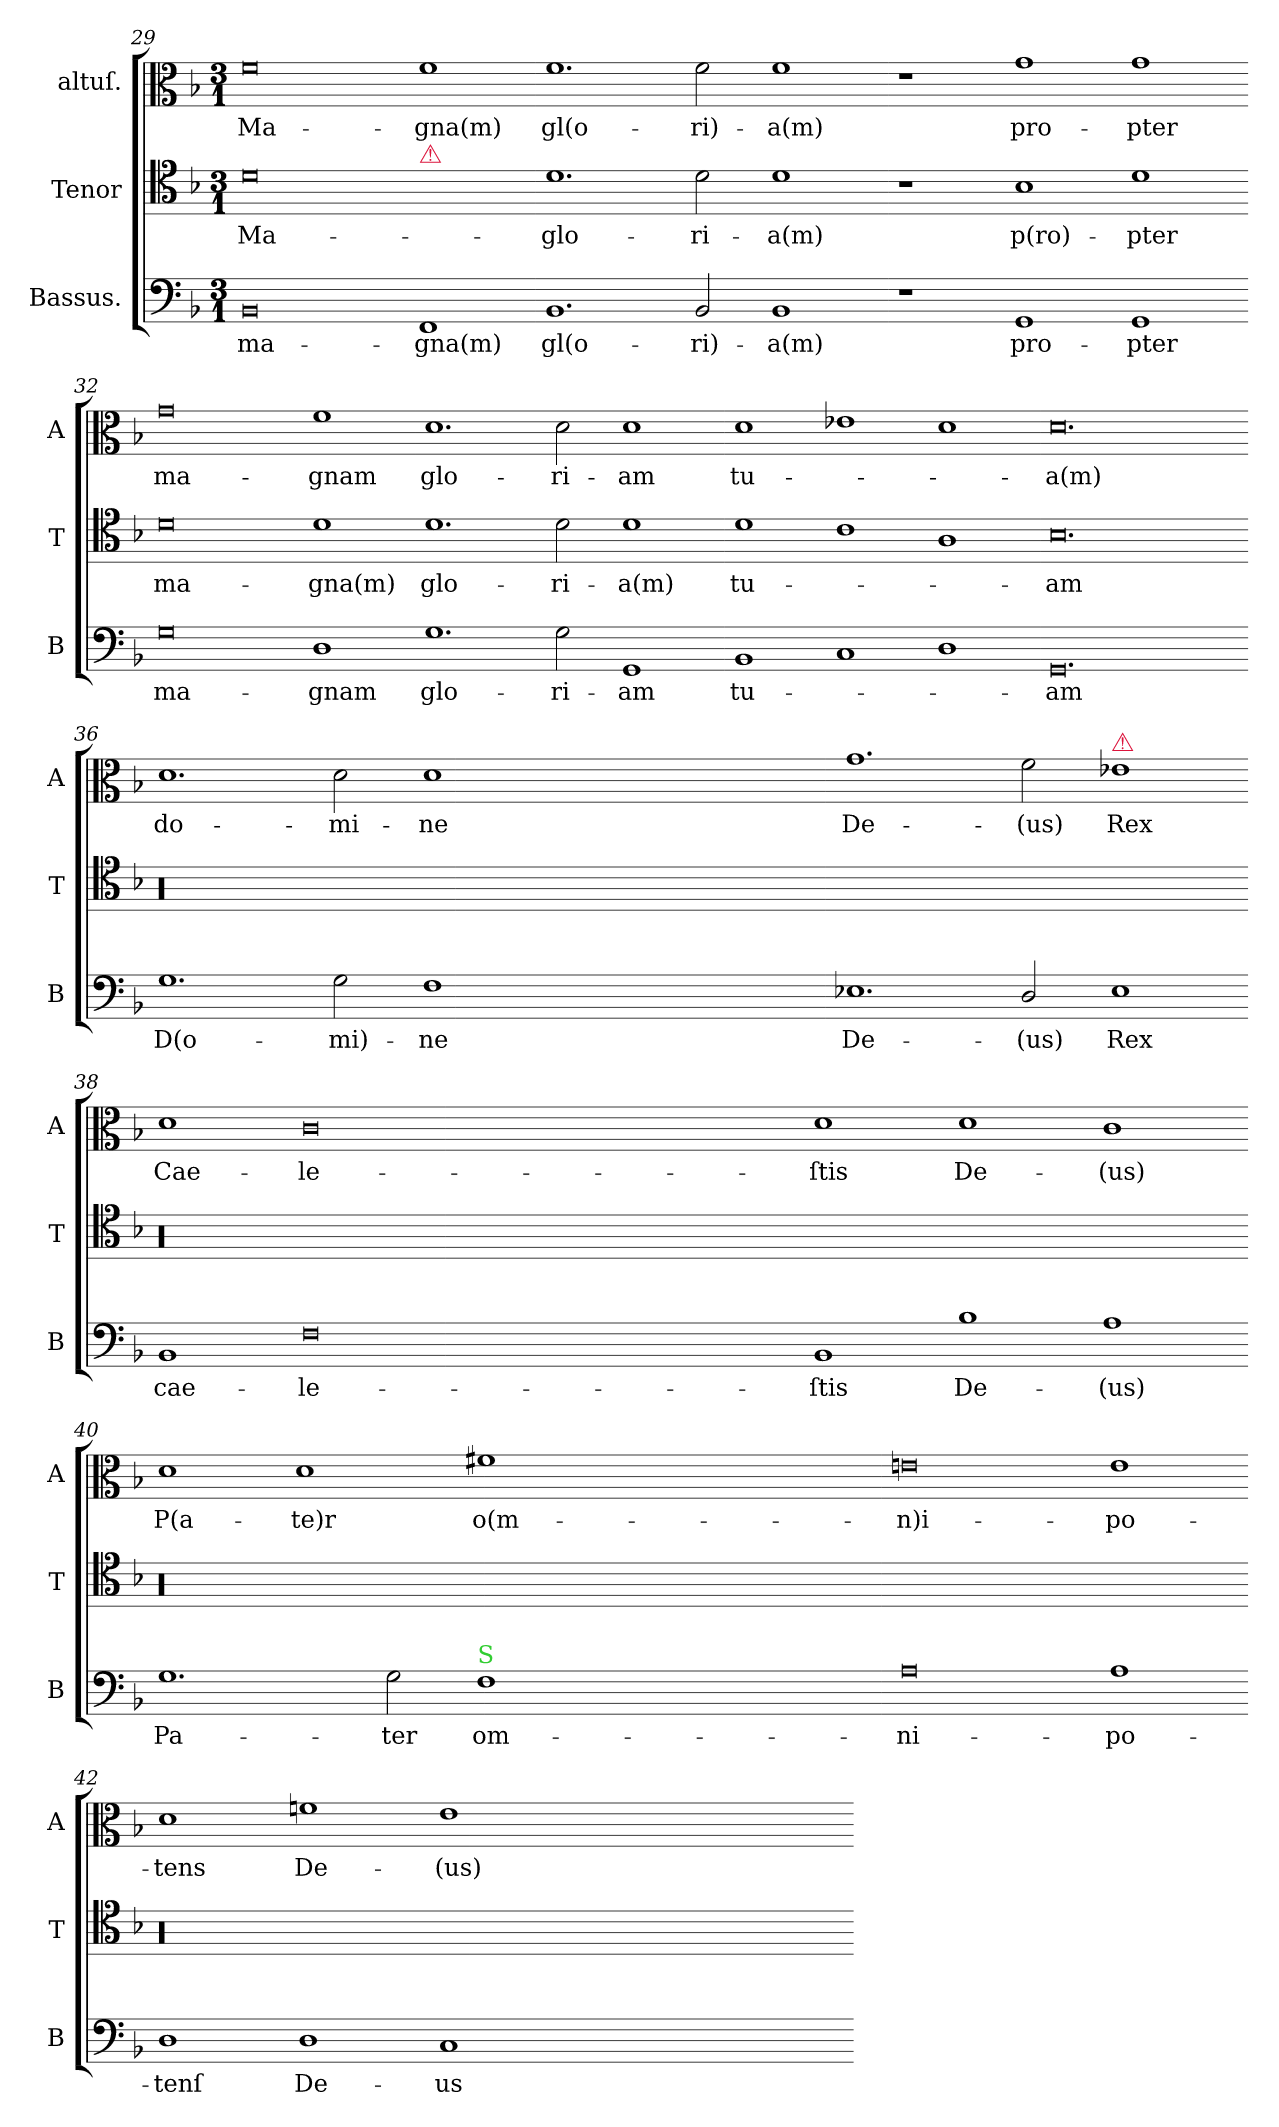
**kern	**text	**kern	**text	**kern	**text
*part3	*part3	*part2	*part2	*part1	*part1
*staff3	*staff3	*staff2	*staff2	*staff1	*staff1
*I"Bassus.	*	*I"Tenor	*	*I"altuſ.	*
*I'B	*	*I'T	*	*I'A	*
*clefF4	*	*clefC4	*	*clefC3	*
*k[b-]	*	*k[b-]	*	*k[b-]	*
*M3/1	*	*M3/1	*	*M3/1	*
=29	=29	=29	=29	=29	=29
0BB-	ma-	0d	Ma-	0f	Ma-
!	!	!LO:TX:a:color=crimson:t=⚠	!	!	!
1FF	-gna(m)	1dyy	-(gnam)	1f	-gna(m)
=30-	=30-	=30-	=30-	=30-	=30-
1.BB-	gl(o-	1.d	glo-	1.f	gl(o-
2BB-/	-ri)-	2d\	-ri-	2f\	-ri)-
1BB-	-a(m)	1d	-a(m)	1f	-a(m)
=31-	=31-	=31-	=31-	=31-	=31-
1r	.	1r	.	1r	.
!	!LO:LY:i	!	!	!	!LO:LY:i
1GG	pro-	1B-	p(ro)-	1g	pro-
!	!LO:LY:i	!	!	!	!LO:LY:i
1GG	-pter	1d	-pter	1g	-pter
=32-	=32-	=32-	=32-	=32-	=32-
!	!LO:LY:i	!	!	!	!LO:LY:i
0G	ma-	0d	ma-	0g	ma-
!	!LO:LY:i	!	!	!	!LO:LY:i
1D	-gnam	1d	-gna(m)	1f	-gnam
=33-	=33-	=33-	=33-	=33-	=33-
!	!LO:LY:i	!	!	!	!LO:LY:i
1.G	glo-	1.d	glo-	1.d	glo-
!	!LO:LY:i	!	!	!	!LO:LY:i
2G\	-ri-	2d\	-ri-	2d\	-ri-
!	!LO:LY:i	!	!	!	!LO:LY:i
1GG	-am	1d	-a(m)	1d	-am
=34-	=34-	=34-	=34-	=34-	=34-
1BB-	tu-	1d	tu-	1d	tu-
1C	.	1c	.	1e-X	.
1D	.	1A	.	1d	.
=35-	=35-	=35-	=35-	=35-	=35-
0.GG	-am	0.B-	-am	0.d	-a(m)
=36-	=36-	=36-	=36-	=36-	=36-
!	!	!LO:N:vis=00	!	!	!
1.G	D(o-	00.r	.	1.d	do-
2G\	-mi)-	.	.	2d\	-mi-
1F	-ne	.	.	1d	-ne
0.ryy	.	.	.	0.ryy	.
=37-	=37-	=37-	=37-	=37-	=37-
1.E-X	De-	0.ryy	.	1.g	De-
2D/	-(us)	.	.	2f\	-(us)
!	!	!	!	!LO:TX:a:color=crimson:t=⚠	!
1E-	Rex	.	.	1e-X	Rex
=38-	=38-	=38-	=38-	=38-	=38-
!	!	!LO:N:vis=00	!	!	!
1BB-	cae-	00.r	.	1d	Cae-
0F	-le-	.	.	0c	-le-
0.ryy	.	.	.	0.ryy	.
=39-	=39-	=39-	=39-	=39-	=39-
1BB-	-ſtis	0.ryy	.	1d	-ſtis
1B-	De-	.	.	1d	De-
1A	-(us)	.	.	1c	-(us)
=40-	=40-	=40-	=40-	=40-	=40-
!	!	!LO:N:vis=00	!	!	!
1.G	Pa-	00.r	.	1d	P(a-
.	.	.	.	1d	-te)r
2G\	-ter	.	.	.	.
!LO:TX:a:color=limegreen:t=S	!	!	!	!	!
1F	om-	.	.	1f#X	o(m-
0.ryy	.	.	.	0.ryy	.
=41-	=41-	=41-	=41-	=41-	=41-
0A	-ni-	0.ryy	.	0en	-n)i-
1A	-po-	.	.	1e	-po-
=42-	=42-	=42-	=42-	=42-	=42-
!	!	!LO:N:vis=00	!	!	!
1D	-tenſ	00.r	.	1d	-tens
!	!LO:LY:i	!	!	!	!
1D	De-	.	.	1fn	De-
!	!LO:LY:i	!	!	!	!
1C	-us	.	.	1e	-(us)
0.ryy	.	.	.	0.ryy	.
=-	=-	=-	=-	=-	=-
*-	*-	*-	*-	*-	*-
